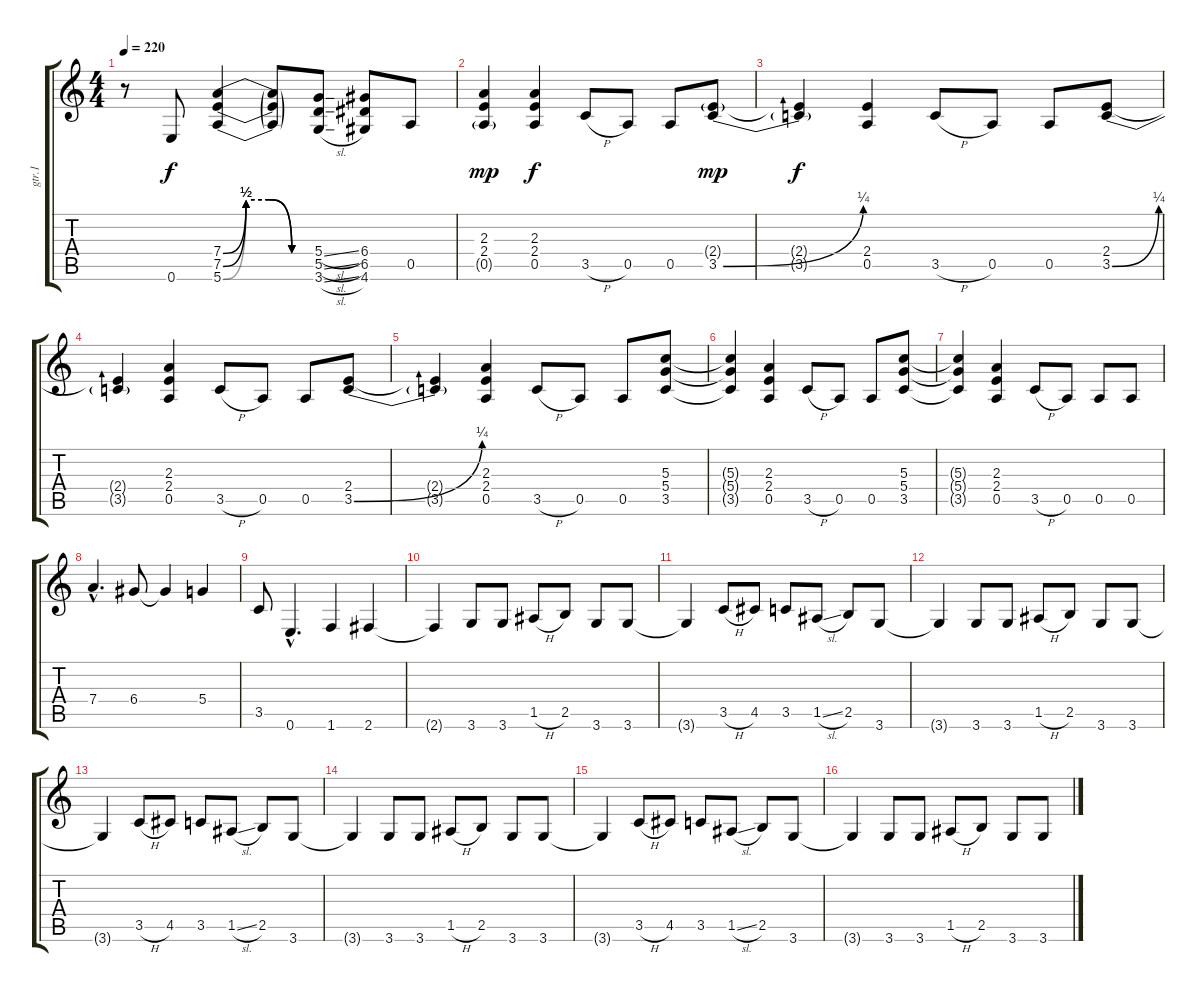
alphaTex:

\track ("gtr.1" "gtr.1") {instrument distortionguitar}
\staff {score tabs}
\tuning (E4 B3 G3 D3 A2 E2) {hide}
\ts (4 4)
\tempo 220
\clef g2
\ks c
r.8{dy f} 0.6.8 (7.4{be (custom 0 0 15 2 30 2 45 0 60 0)} 7.5{be (custom 0 0 15 2 30 2 45 0 60 0)} 5.6{be (custom 0 0 15 2 30 2 45 0 60 0)}).4 (7.4{t} 7.5{t} 5.6{t}).8 (5.4{sl} 5.5{sl} 3.6{sl}).8 (6.4 6.5 4.6).8 0.5.8 |
(2.3 2.4 0.5{g}).4{dy mp} (2.3 2.4 0.5).4{dy f} 3.5{h}.8 0.5.8 0.5.8 (2.4{g} 3.5{be (bend 0 0 60 1)}).8{dy mp} |
(2.4{t} 3.5{t}).4{dy f} (2.4 0.5).4 3.5{h}.8 0.5.8 0.5.8 (2.4 3.5{be (bend 0 0 60 1)}).8 |
(2.4{t} 3.5{t}).4 (2.3 2.4 0.5).4 3.5{h}.8 0.5.8 0.5.8 (2.4 3.5{be (bend 0 0 60 1)}).8 |
(2.4{t} 3.5{t}).4 (2.3 2.4 0.5).4 3.5{h}.8 0.5.8 0.5.8 (5.3 5.4 3.5).8 |
(5.3{t} 5.4{t} 3.5{t}).4 (2.3 2.4 0.5).4 3.5{h}.8 0.5.8 0.5.8 (5.3 5.4 3.5).8 |
(5.3{t} 5.4{t} 3.5{t}).4 (2.3 2.4 0.5).4 3.5{h}.8 0.5.8 0.5.8 0.5.8 |
7.4{hac}.4{d} 6.4.8 6.4{t}.4 5.4.4 |
3.5.8 0.6{hac}.4{d} 1.6.4 2.6.4 |
2.6{t}.4 3.6.8 3.6.8 1.5{h}.8 2.5.8 3.6.8 3.6.8 |
3.6{t}.4 3.5{h}.8 4.5.8 3.5.8 1.5{sl}.8 2.5.8 3.6.8 |
3.6{t}.4 3.6.8 3.6.8 1.5{h}.8 2.5.8 3.6.8 3.6.8 |
3.6{t}.4 3.5{h}.8 4.5.8 3.5.8 1.5{sl}.8 2.5.8 3.6.8 |
3.6{t}.4 3.6.8 3.6.8 1.5{h}.8 2.5.8 3.6.8 3.6.8 |
3.6{t}.4 3.5{h}.8 4.5.8 3.5.8 1.5{sl}.8 2.5.8 3.6.8 |
3.6{t}.4 3.6.8 3.6.8 1.5{h}.8 2.5.8 3.6.8 3.6.8
